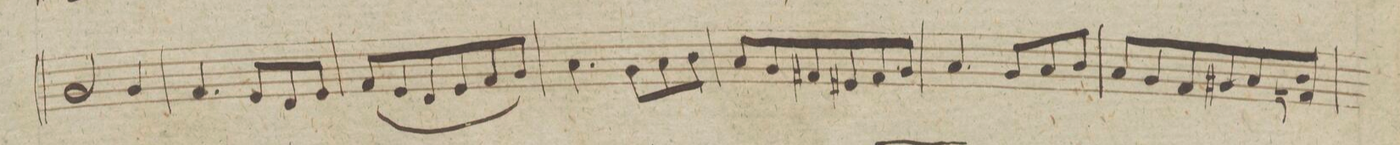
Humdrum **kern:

**kern	**dynam
*I"Violino 2do	*
*clefG2	*
*k[f#]	*
*M3/4	*
2g/	.
4g/	.
=21	=21
4.f#/	.
8e/L	.
8d/	.
8e/J	.
=22	=22
(8f#/L	.
8e/	.
8d/	.
8e/	.
8f#/	.
8g/J)	.
=23	=23
4.a\	.
8g\L	.
8a\	.
8b\J	.
=24	=24
8a/L	.
8g/	.
8f#/	.
8e#X/	.
8f#/	.
8g/J	.
=25	=25
4.a/	.
8g/L	.
8a/	.
8b/J	.
=26	=26
8a/L	.
8g/	.
8f#/	.
8g#X/	.
8a/	.
8bJ 8fn/	.
=27	=27
*-	*-
